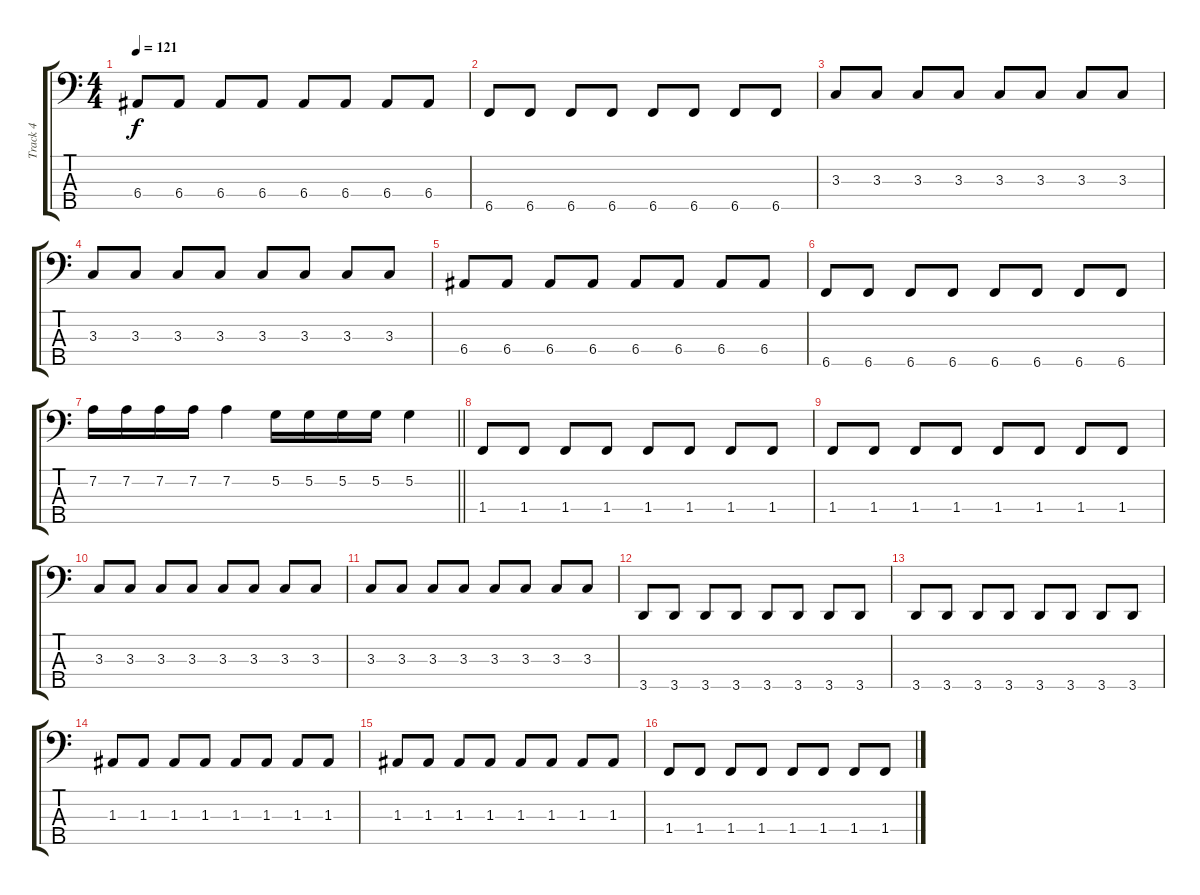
\track ("Track 4" "Track 4") {instrument electricbassfinger}
\staff {score tabs}
\tuning (G2 D2 A1 E1 B0) {hide}
\ts (4 4)
\section ("" "")
\tempo 121
\clef f4
\ks c
6.4.8{dy f} 6.4.8 6.4.8 6.4.8 6.4.8 6.4.8 6.4.8 6.4.8 |
6.5.8 6.5.8 6.5.8 6.5.8 6.5.8 6.5.8 6.5.8 6.5.8 |
3.3.8 3.3.8 3.3.8 3.3.8 3.3.8 3.3.8 3.3.8 3.3.8 |
3.3.8 3.3.8 3.3.8 3.3.8 3.3.8 3.3.8 3.3.8 3.3.8 |
6.4.8 6.4.8 6.4.8 6.4.8 6.4.8 6.4.8 6.4.8 6.4.8 |
6.5.8 6.5.8 6.5.8 6.5.8 6.5.8 6.5.8 6.5.8 6.5.8 |
\barLineRight lightlight
7.2.16 7.2.16 7.2.16 7.2.16 7.2.4 5.2.16 5.2.16 5.2.16 5.2.16 5.2.4 |
\section ("" "")
1.4.8 1.4.8 1.4.8 1.4.8 1.4.8 1.4.8 1.4.8 1.4.8 |
1.4.8 1.4.8 1.4.8 1.4.8 1.4.8 1.4.8 1.4.8 1.4.8 |
3.3.8 3.3.8 3.3.8 3.3.8 3.3.8 3.3.8 3.3.8 3.3.8 |
3.3.8 3.3.8 3.3.8 3.3.8 3.3.8 3.3.8 3.3.8 3.3.8 |
3.5.8 3.5.8 3.5.8 3.5.8 3.5.8 3.5.8 3.5.8 3.5.8 |
3.5.8 3.5.8 3.5.8 3.5.8 3.5.8 3.5.8 3.5.8 3.5.8 |
1.3.8 1.3.8 1.3.8 1.3.8 1.3.8 1.3.8 1.3.8 1.3.8 |
1.3.8 1.3.8 1.3.8 1.3.8 1.3.8 1.3.8 1.3.8 1.3.8 |
1.4.8 1.4.8 1.4.8 1.4.8 1.4.8 1.4.8 1.4.8 1.4.8
